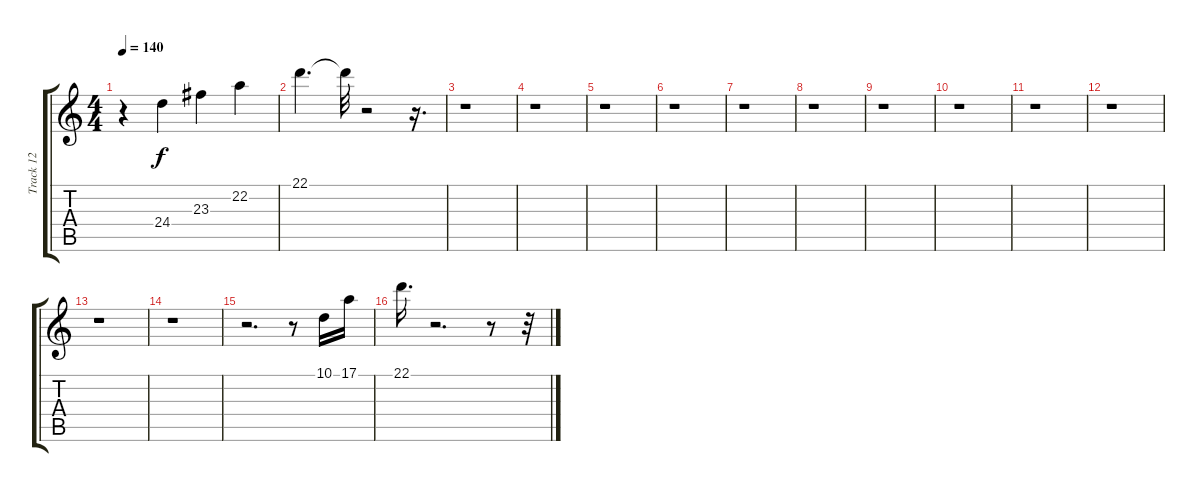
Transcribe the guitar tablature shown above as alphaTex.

\track ("Track 12" "Track 12") {instrument glockenspiel}
\staff {score tabs}
\tuning (E4 B3 G3 D3 A2 E2) {hide}
\ts (4 4)
\tempo 140
\clef g2
\ks c
r.4{dy f} 24.4.4 23.3.4 22.2.4 |
22.1.4{d} 22.1{t}.32 r.2 r.16{d} |
r.1 |
r.1 |
r.1 |
r.1 |
r.1 |
r.1 |
r.1 |
r.1 |
r.1 |
r.1 |
r.1 |
r.1 |
r.2{d} r.8 10.1.16 17.1.16 |
22.1.16{d} r.2{d} r.8 r.32
